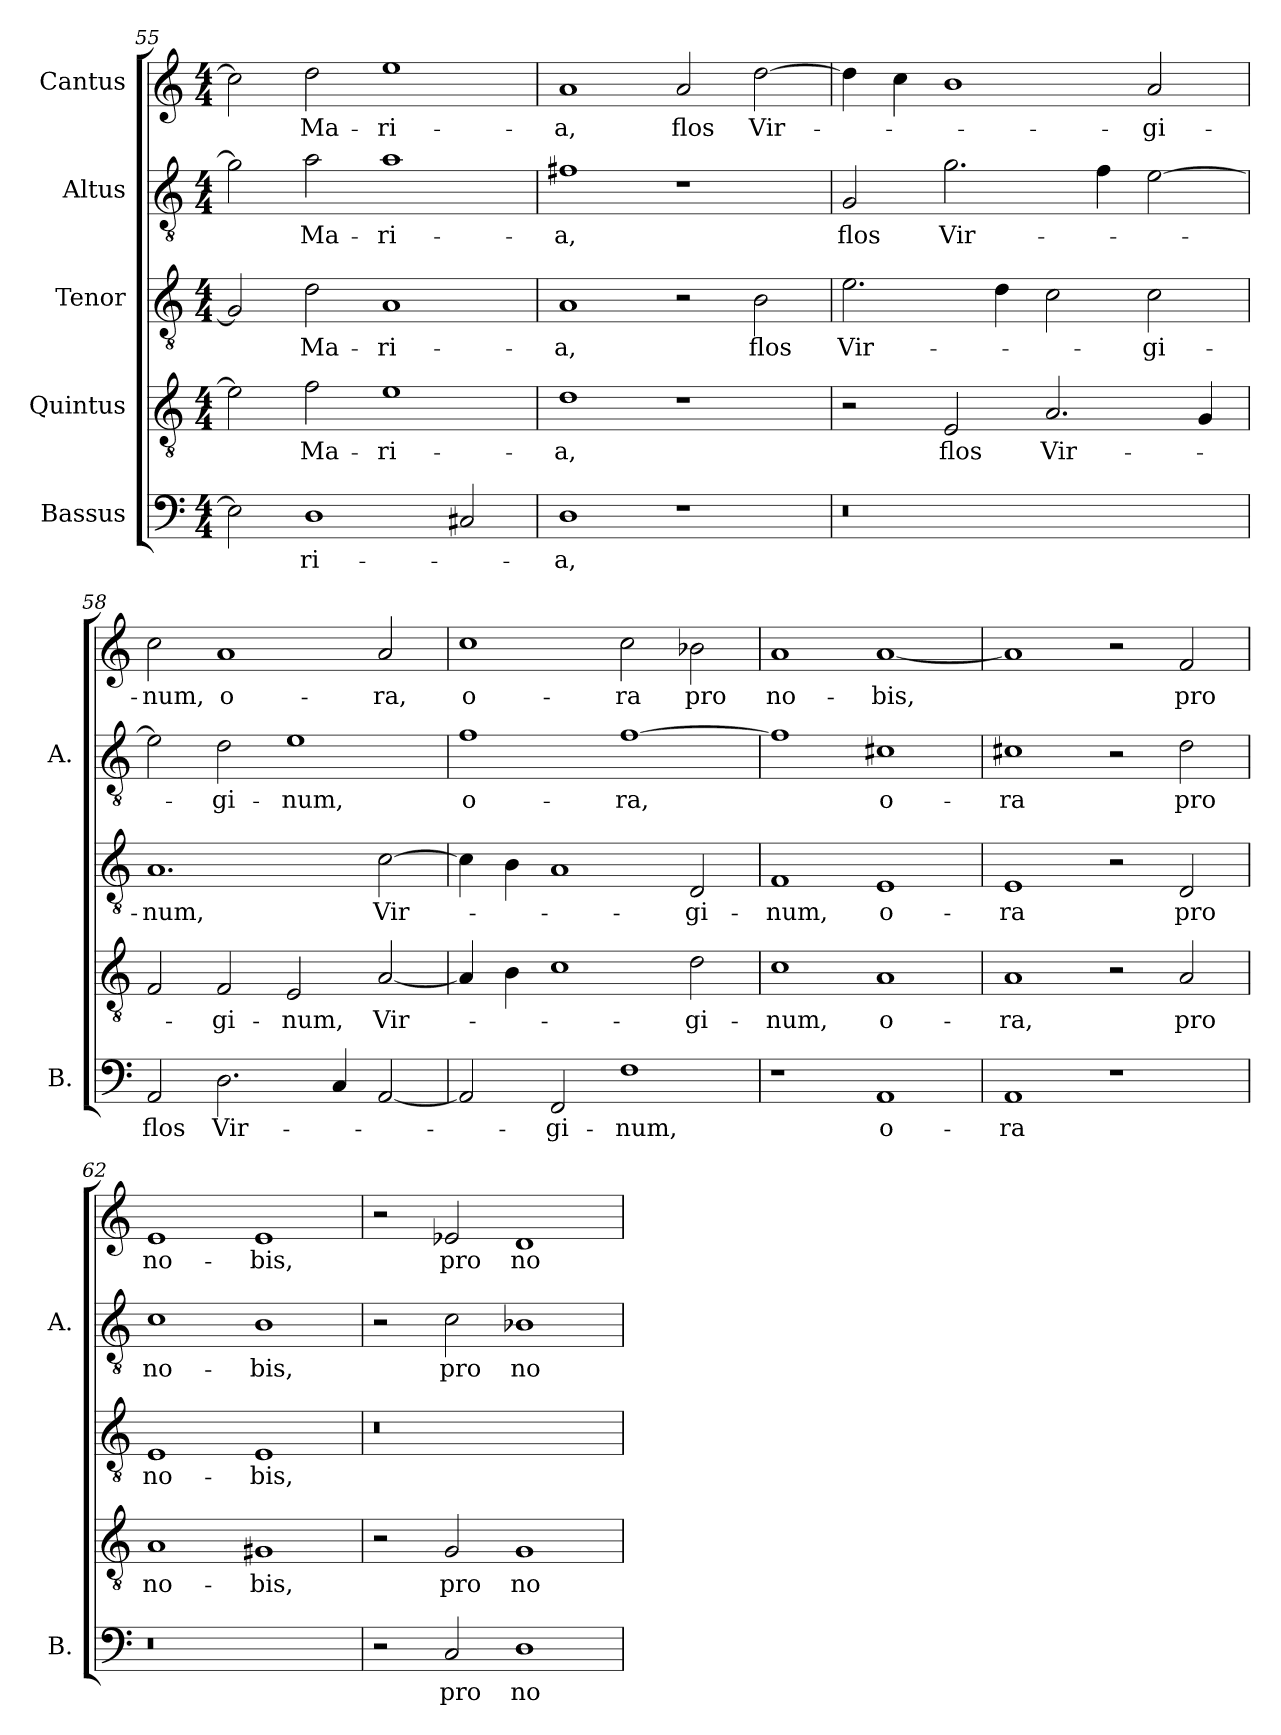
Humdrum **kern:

**kern	**text	**kern	**text	**kern	**text	**kern	**text	**kern	**text
*part5	*part5	*part4	*part4	*part3	*part3	*part2	*part2	*part1	*part1
*staff5	*staff5	*staff4	*staff4	*staff3	*staff3	*staff2	*staff2	*staff1	*staff1
*I"Bassus	*	*I"Quintus	*	*I"Tenor	*	*I"Altus	*	*I"Cantus	*
*I'B.	*	*	*	*	*	*I'A.	*	*	*
*clefF4	*	*clefGv2	*	*clefGv2	*	*clefGv2	*	*clefG2	*
*k[]	*	*k[]	*	*k[]	*	*k[]	*	*k[]	*
*C:	*	*C:	*	*C:	*	*C:	*	*C:	*
*M4/4	*	*M4/4	*	*M4/4	*	*M4/4	*	*M4/4	*
=55	=55	=55	=55	=55	=55	=55	=55	=55	=55
2E\]	.	2e\]	.	2G/]	.	2g\]	.	2cc#\]	.
1D\	-ri-	2f\	Ma-	2d\	Ma-	2a\	Ma-	2dd\	Ma-
.	.	1e\	-ri-	1A/	-ri-	1a\	-ri-	1ee\	-ri-
2C#X/	.	.	.	.	.	.	.	.	.
=56	=56	=56	=56	=56	=56	=56	=56	=56	=56
1D\	-a,	1d\	-a,	1A/	-a,	1f#X\	-a,	1a/	-a,
1r	.	1r	.	2r	.	1r	.	2a/	flos
.	.	.	.	2B\	flos	.	.	[2dd\	Vir-
=57	=57	=57	=57	=57	=57	=57	=57	=57	=57
!LO:N:vis=0	!	!	!	!	!	!	!	!	!
1r	.	2r	.	2.e\	Vir-	2G/	flos	4dd\]	.
.	.	.	.	.	.	.	.	4cc\	.
.	.	2E/	flos	.	.	2.g\	Vir-	1b\	.
.	.	.	.	4d\	.	.	.	.	.
1ryy	.	2.A/	Vir-	2c\	.	.	.	.	.
.	.	.	.	.	.	4f\	.	.	.
.	.	.	.	2c\	-gi-	[2e\	.	2a/	-gi-
.	.	4G/	.	.	.	.	.	.	.
=58	=58	=58	=58	=58	=58	=58	=58	=58	=58
2AA/	flos	2F/	.	1.A/	-num,	2e\]	.	2cc\	-num,
2.D\	Vir-	2F/	-gi-	.	.	2d\	-gi-	1a/	o-
.	.	2E/	-num,	.	.	1e\	-num,	.	.
4C/	.	.	.	.	.	.	.	.	.
[2AA/	.	[2A/	Vir-	[2c\	Vir-	.	.	2a/	-ra,
=59	=59	=59	=59	=59	=59	=59	=59	=59	=59
2AA/]	.	4A/]	.	4c\]	.	1f\	o-	1cc\	o-
.	.	4B\	.	4B\	.	.	.	.	.
2FF/	-gi-	1c\	.	1A/	.	.	.	.	.
1F\	-num,	.	.	.	.	[1f\	-ra,	2cc\	-ra
.	.	2d\	-gi-	2D/	-gi-	.	.	2b-X\	pro
=60	=60	=60	=60	=60	=60	=60	=60	=60	=60
1r	.	1c\	-num,	1F/	-num,	1f\]	.	1a/	no-
1AA/	o-	1A/	o-	1E/	o-	1c#X\	o-	[1a/	-bis,
=61	=61	=61	=61	=61	=61	=61	=61	=61	=61
1AA/	-ra	1A/	-ra,	1E/	-ra	1c#X\	-ra	1a/]	.
1r	.	2r	.	2r	.	2r	.	2r	.
.	.	2A/	pro	2D/	pro	2d\	pro	2f/	pro
=62	=62	=62	=62	=62	=62	=62	=62	=62	=62
!LO:N:vis=0	!	!	!	!	!	!	!	!	!
1r	.	1A/	no-	1E/	no-	1c\	no-	1e/	no-
1ryy	.	1G#X/	-bis,	1E/	-bis,	1B\	-bis,	1e/	-bis,
=63	=63	=63	=63	=63	=63	=63	=63	=63	=63
!	!	!	!	!LO:N:vis=0	!	!	!	!	!
2r	.	2r	.	1r	.	2r	.	2r	.
2C/	pro	2G/	pro	.	.	2c\	pro	2e-X/	pro
1D\	no-	1G/	no-	1ryy	.	1B-X\	no-	1d/	no-
=	=	=	=	=	=	=	=	=	=
*-	*-	*-	*-	*-	*-	*-	*-	*-	*-
